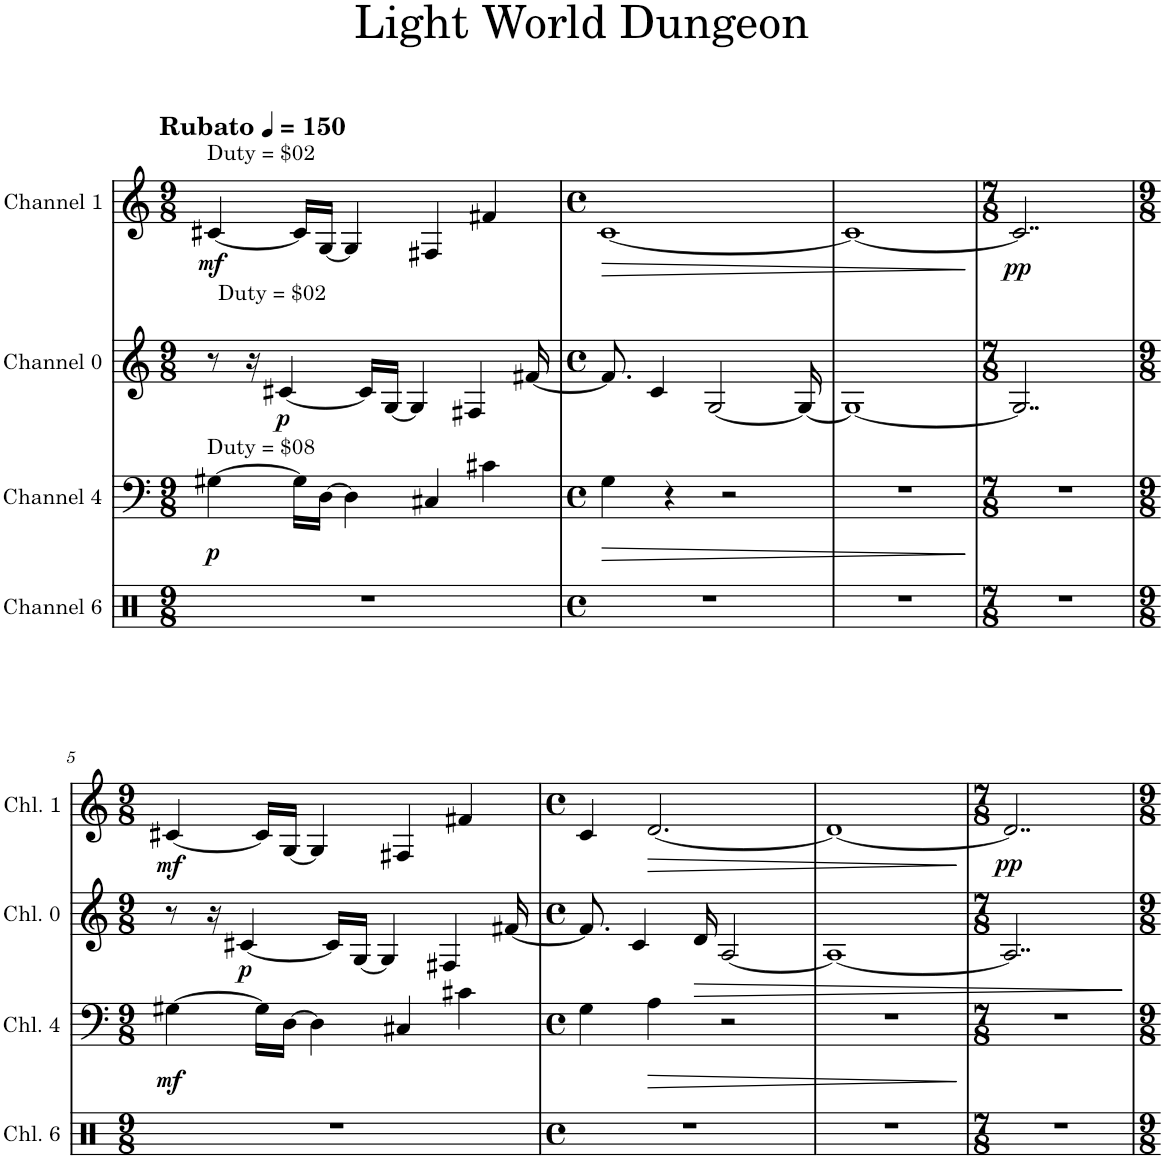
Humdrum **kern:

**kern	**kern	**dynam	**kern	**dynam	**kern	**dynam
*part4	*part3	*part3	*part2	*part2	*part1	*part1
*staff4	*staff3	*staff3	*staff2	*staff2	*staff1	*staff1
*I"Channel 6	*I"Channel 4	*	*I"Channel 0	*	*I"Channel 1	*
*I'Chl. 6	*I'Chl. 4	*	*I'Chl. 0	*	*I'Chl. 1	*
*clefX	*clefF4	*	*clefG2	*	*clefG2	*
*k[]	*k[]	*	*k[]	*	*k[]	*
*M9/8	*M9/8	*	*M9/8	*	*M9/8	*
*MM150	*MM150	*	*MM150	*	*MM150	*
=1	=1	=1	=1	=1	=1	=1
!	!	!	!	!	!LO:TX:a:B:t=Rubato	!
!	!	!	!	!	!LO:TX:a:t=Duty = $02	!
!	!	!	!LO:TX:a:t=Duty = $02	!	!	!
!	!LO:TX:a:t=Duty = $08	!	!	!	!	!
!	!	!LO:DY:b	!	!	!	!LO:DY:b
8%9r	[4G#X\	p	8r	.	[4c#X/	mf
.	.	.	16r	.	.	.
!	!	!	!	!LO:DY:b	!	!
.	.	.	[4c#X/	p	.	.
.	16G#\LL]	.	.	.	16c#/LL]	.
.	[16D\JJ	.	.	.	[16G/JJ	.
.	4D\]	.	.	.	4G/]	.
.	.	.	16c#/LL]	.	.	.
.	.	.	[16G/JJ	.	.	.
.	.	.	4G/]	.	.	.
.	4C#X/	.	.	.	4F#X/	.
.	.	.	4F#X/	.	.	.
.	4c#X\	.	.	.	4f#X/	.
.	.	.	[16f#X/	.	.	.
=2	=2	=2	=2	=2	=2	=2
*M4/4	*M4/4	*	*M4/4	*	*M4/4	*
*met(c)	*met(c)	*	*met(c)	*	*met(c)	*
!	!	!LO:HP:b	!	!	!	!LO:HP:b
1r	4G\	>	8.f#/]	.	[1c	>
.	.	.	4c/	.	.	.
.	4r	.	.	.	.	.
.	.	.	[2G/	.	.	.
.	2r	.	.	.	.	.
.	.	.	16G/_	.	.	.
=3	=3	=3	=3	=3	=3	=3
1r	1r	.	1G_	.	1c_	.
.	.	]	.	.	.	]
=4	=4	=4	=4	=4	=4	=4
*M7/8	*M7/8	*	*M7/8	*	*M7/8	*
!	!	!	!	!	!	!LO:DY:b
2..r	2..r	.	2..G/]	.	2..c/]	pp
!!LO:LB:g=z
=5	=5	=5	=5	=5	=5	=5
*M9/8	*M9/8	*	*M9/8	*	*M9/8	*
!	!	!LO:DY:b	!	!	!	!LO:DY:b
8%9r	[4G#X\	mf	8r	.	[4c#X/	mf
.	.	.	16r	.	.	.
!	!	!	!	!LO:DY:b	!	!
.	.	.	[4c#X/	p	.	.
.	16G#\LL]	.	.	.	16c#/LL]	.
.	[16D\JJ	.	.	.	[16G/JJ	.
.	4D\]	.	.	.	4G/]	.
.	.	.	16c#/LL]	.	.	.
.	.	.	[16G/JJ	.	.	.
.	.	.	4G/]	.	.	.
.	4C#X/	.	.	.	4F#X/	.
.	.	.	4F#X/	.	.	.
.	4c#X\	.	.	.	4f#X/	.
.	.	.	[16f#X/	.	.	.
=6	=6	=6	=6	=6	=6	=6
*M4/4	*M4/4	*	*M4/4	*	*M4/4	*
*met(c)	*met(c)	*	*met(c)	*	*met(c)	*
1r	4G\	.	8.f#/]	.	4c/	.
.	.	.	4c/	.	.	.
!	!	!LO:HP:b	!	!	!	!LO:HP:b
.	4A\	>	.	.	[2.d/	>
!	!	!	!	!LO:HP:b	!	!
.	.	.	16d/	>	.	.
.	2r	.	[2A/	.	.	.
=7	=7	=7	=7	=7	=7	=7
1r	1r	.	1A_	.	1d_	.
.	.	]	.	.	.	]
=8	=8	=8	=8	=8	=8	=8
*M7/8	*M7/8	*	*M7/8	*	*M7/8	*
!	!	!	!	!	!	!LO:DY:b
2..r	2..r	.	2..A/]	.	2..d/]	pp
.	.	.	.	]	.	.
=	=	=	=	=	=	=
*-	*-	*-	*-	*-	*-	*-
